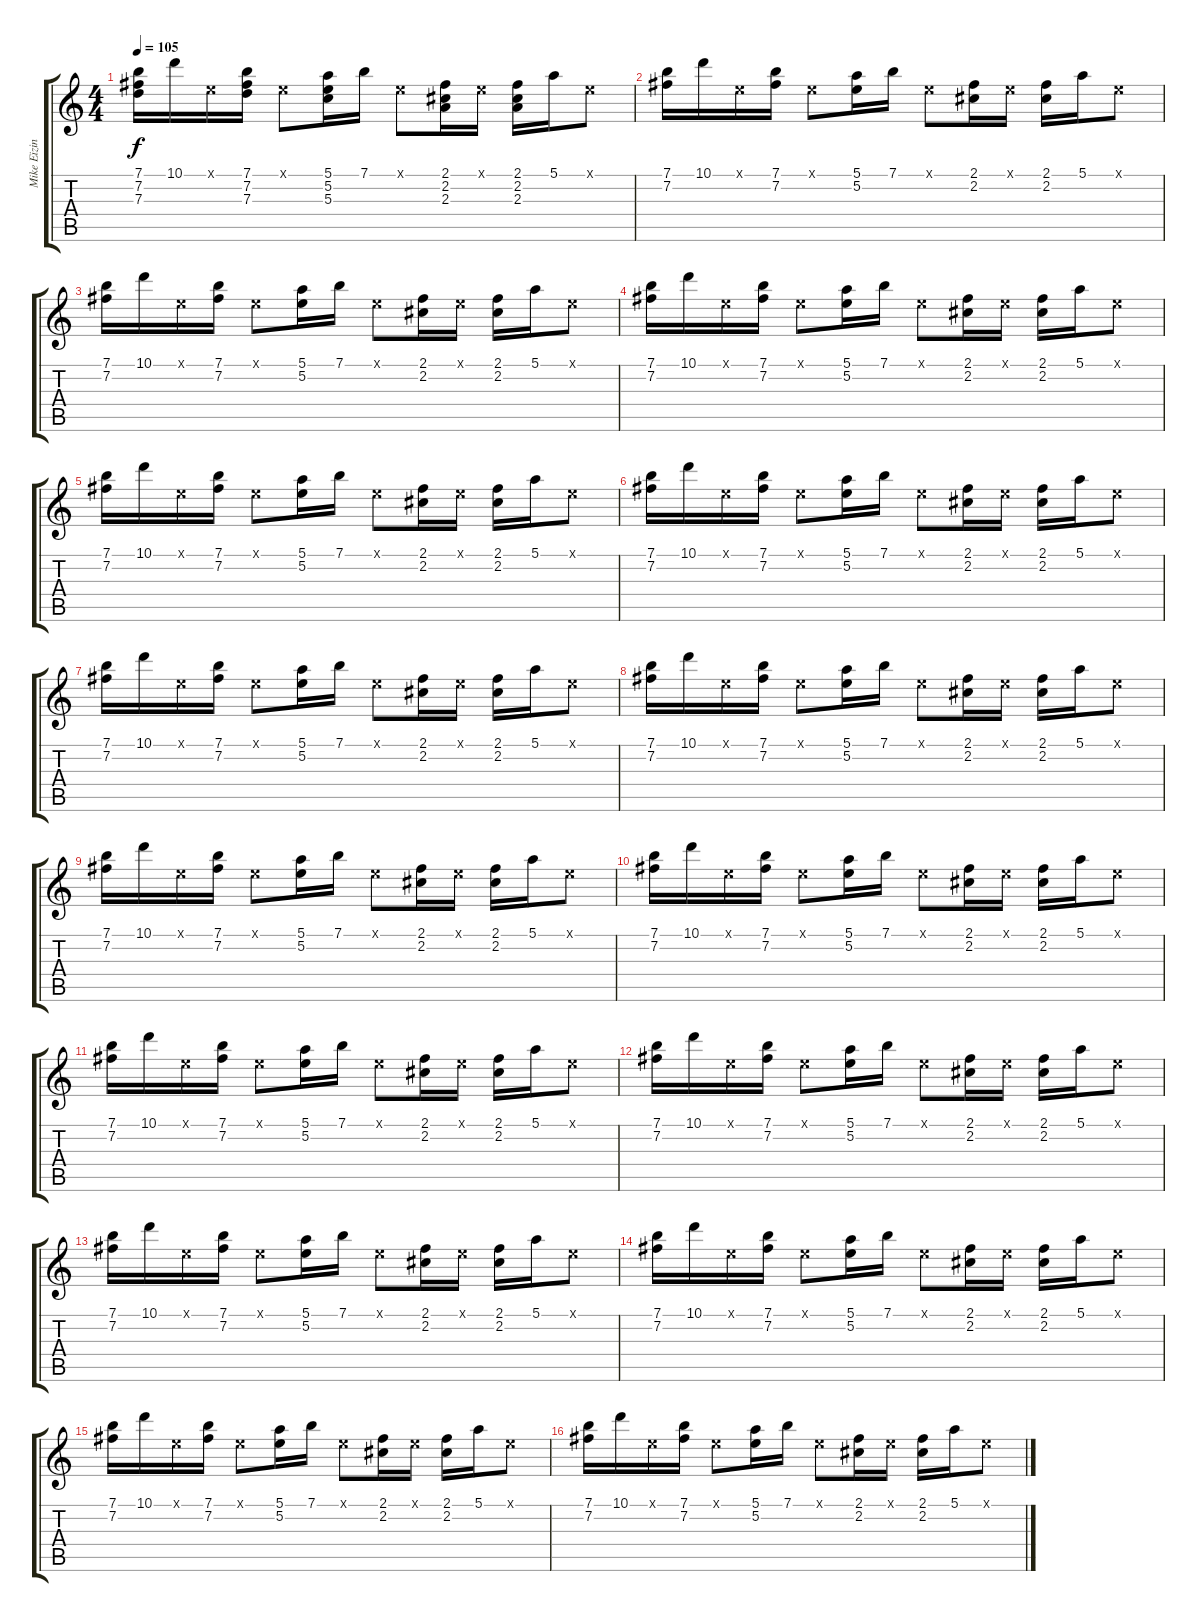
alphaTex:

\track ("Mike Eizingher" "Mike Eizin") {instrument distortionguitar}
\staff {score tabs}
\tuning (E4 B3 G3 D3 A2 E2) {hide}
\ts (4 4)
\tempo 105
\clef g2
\ks c
(7.1 7.2 7.3).16{dy f instrument distortionguitar} 10.1.16 0.1{x}.16 (7.1 7.2 7.3).16 0.1{x}.8 (5.1 5.2 5.3).16 7.1.16 0.1{x}.8 (2.1 2.2 2.3).16 0.1{x}.16 (2.1 2.2 2.3).16 5.1.16 0.1{x}.8 |
(7.1 7.2).16 10.1.16 0.1{x}.16 (7.1 7.2).16 0.1{x}.8 (5.1 5.2).16 7.1.16 0.1{x}.8 (2.1 2.2).16 0.1{x}.16 (2.1 2.2).16 5.1.16 0.1{x}.8 |
(7.1 7.2).16 10.1.16 0.1{x}.16 (7.1 7.2).16 0.1{x}.8 (5.1 5.2).16 7.1.16 0.1{x}.8 (2.1 2.2).16 0.1{x}.16 (2.1 2.2).16 5.1.16 0.1{x}.8 |
(7.1 7.2).16 10.1.16 0.1{x}.16 (7.1 7.2).16 0.1{x}.8 (5.1 5.2).16 7.1.16 0.1{x}.8 (2.1 2.2).16 0.1{x}.16 (2.1 2.2).16 5.1.16 0.1{x}.8 |
(7.1 7.2).16 10.1.16 0.1{x}.16 (7.1 7.2).16 0.1{x}.8 (5.1 5.2).16 7.1.16 0.1{x}.8 (2.1 2.2).16 0.1{x}.16 (2.1 2.2).16 5.1.16 0.1{x}.8 |
(7.1 7.2).16 10.1.16 0.1{x}.16 (7.1 7.2).16 0.1{x}.8 (5.1 5.2).16 7.1.16 0.1{x}.8 (2.1 2.2).16 0.1{x}.16 (2.1 2.2).16 5.1.16 0.1{x}.8 |
(7.1 7.2).16 10.1.16 0.1{x}.16 (7.1 7.2).16 0.1{x}.8 (5.1 5.2).16 7.1.16 0.1{x}.8 (2.1 2.2).16 0.1{x}.16 (2.1 2.2).16 5.1.16 0.1{x}.8 |
(7.1 7.2).16 10.1.16 0.1{x}.16 (7.1 7.2).16 0.1{x}.8 (5.1 5.2).16 7.1.16 0.1{x}.8 (2.1 2.2).16 0.1{x}.16 (2.1 2.2).16 5.1.16 0.1{x}.8 |
(7.1 7.2).16 10.1.16 0.1{x}.16 (7.1 7.2).16 0.1{x}.8 (5.1 5.2).16 7.1.16 0.1{x}.8 (2.1 2.2).16 0.1{x}.16 (2.1 2.2).16 5.1.16 0.1{x}.8 |
(7.1 7.2).16 10.1.16 0.1{x}.16 (7.1 7.2).16 0.1{x}.8 (5.1 5.2).16 7.1.16 0.1{x}.8 (2.1 2.2).16 0.1{x}.16 (2.1 2.2).16 5.1.16 0.1{x}.8 |
(7.1 7.2).16 10.1.16 0.1{x}.16 (7.1 7.2).16 0.1{x}.8 (5.1 5.2).16 7.1.16 0.1{x}.8 (2.1 2.2).16 0.1{x}.16 (2.1 2.2).16 5.1.16 0.1{x}.8 |
(7.1 7.2).16 10.1.16 0.1{x}.16 (7.1 7.2).16 0.1{x}.8 (5.1 5.2).16 7.1.16 0.1{x}.8 (2.1 2.2).16 0.1{x}.16 (2.1 2.2).16 5.1.16 0.1{x}.8 |
(7.1 7.2).16 10.1.16 0.1{x}.16 (7.1 7.2).16 0.1{x}.8 (5.1 5.2).16 7.1.16 0.1{x}.8 (2.1 2.2).16 0.1{x}.16 (2.1 2.2).16 5.1.16 0.1{x}.8 |
(7.1 7.2).16 10.1.16 0.1{x}.16 (7.1 7.2).16 0.1{x}.8 (5.1 5.2).16 7.1.16 0.1{x}.8 (2.1 2.2).16 0.1{x}.16 (2.1 2.2).16 5.1.16 0.1{x}.8 |
(7.1 7.2).16 10.1.16 0.1{x}.16 (7.1 7.2).16 0.1{x}.8 (5.1 5.2).16 7.1.16 0.1{x}.8 (2.1 2.2).16 0.1{x}.16 (2.1 2.2).16 5.1.16 0.1{x}.8 |
(7.1 7.2).16 10.1.16 0.1{x}.16 (7.1 7.2).16 0.1{x}.8 (5.1 5.2).16 7.1.16 0.1{x}.8 (2.1 2.2).16 0.1{x}.16 (2.1 2.2).16 5.1.16 0.1{x}.8
